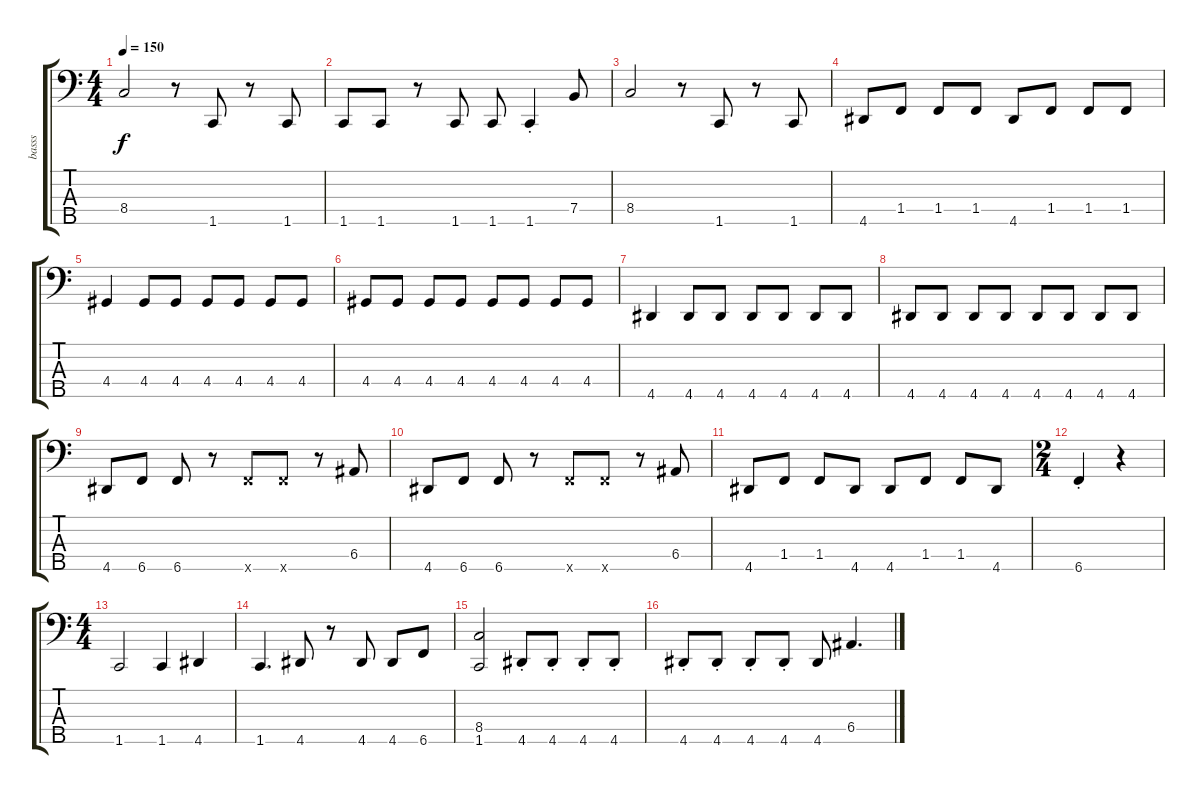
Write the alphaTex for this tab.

\track ("basss" "basss") {instrument electricbassfinger}
\staff {score tabs}
\tuning (G2 D2 A1 E1 B0) {hide}
\ts (4 4)
\tempo 150
\clef f4
\ks c
8.4.2{dy f} r.8 1.5.8 r.8 1.5.8 |
1.5.8 1.5.8 r.8 1.5.8 1.5.8 1.5{st}.4 7.4.8 |
8.4.2 r.8 1.5.8 r.8 1.5.8 |
4.5.8 1.4.8 1.4.8 1.4.8 4.5.8 1.4.8 1.4.8 1.4.8 |
4.4.4 4.4.8 4.4.8 4.4.8 4.4.8 4.4.8 4.4.8 |
4.4.8 4.4.8 4.4.8 4.4.8 4.4.8 4.4.8 4.4.8 4.4.8 |
4.5.4 4.5.8 4.5.8 4.5.8 4.5.8 4.5.8 4.5.8 |
4.5.8 4.5.8 4.5.8 4.5.8 4.5.8 4.5.8 4.5.8 4.5.8 |
4.5.8 6.5.8 6.5.8 r.8 6.5{x}.8 6.5{x}.8 r.8 6.4.8 |
4.5.8 6.5.8 6.5.8 r.8 6.5{x}.8 6.5{x}.8 r.8 6.4.8 |
4.5.8 1.4.8 1.4.8 4.5.8 4.5.8 1.4.8 1.4.8 4.5.8 |
\ts (2 4)
6.5{st}.4 r.4 |
\ts (4 4)
1.5.2 1.5.4 4.5.4 |
1.5.4{d} 4.5.8 r.8 4.5.8 4.5.8 6.5.8 |
(8.4 1.5).2 4.5{st}.8 4.5{st}.8 4.5{st}.8 4.5{st}.8 |
4.5{st}.8 4.5{st}.8 4.5{st}.8 4.5{st}.8 4.5.8 6.4.4{d}
